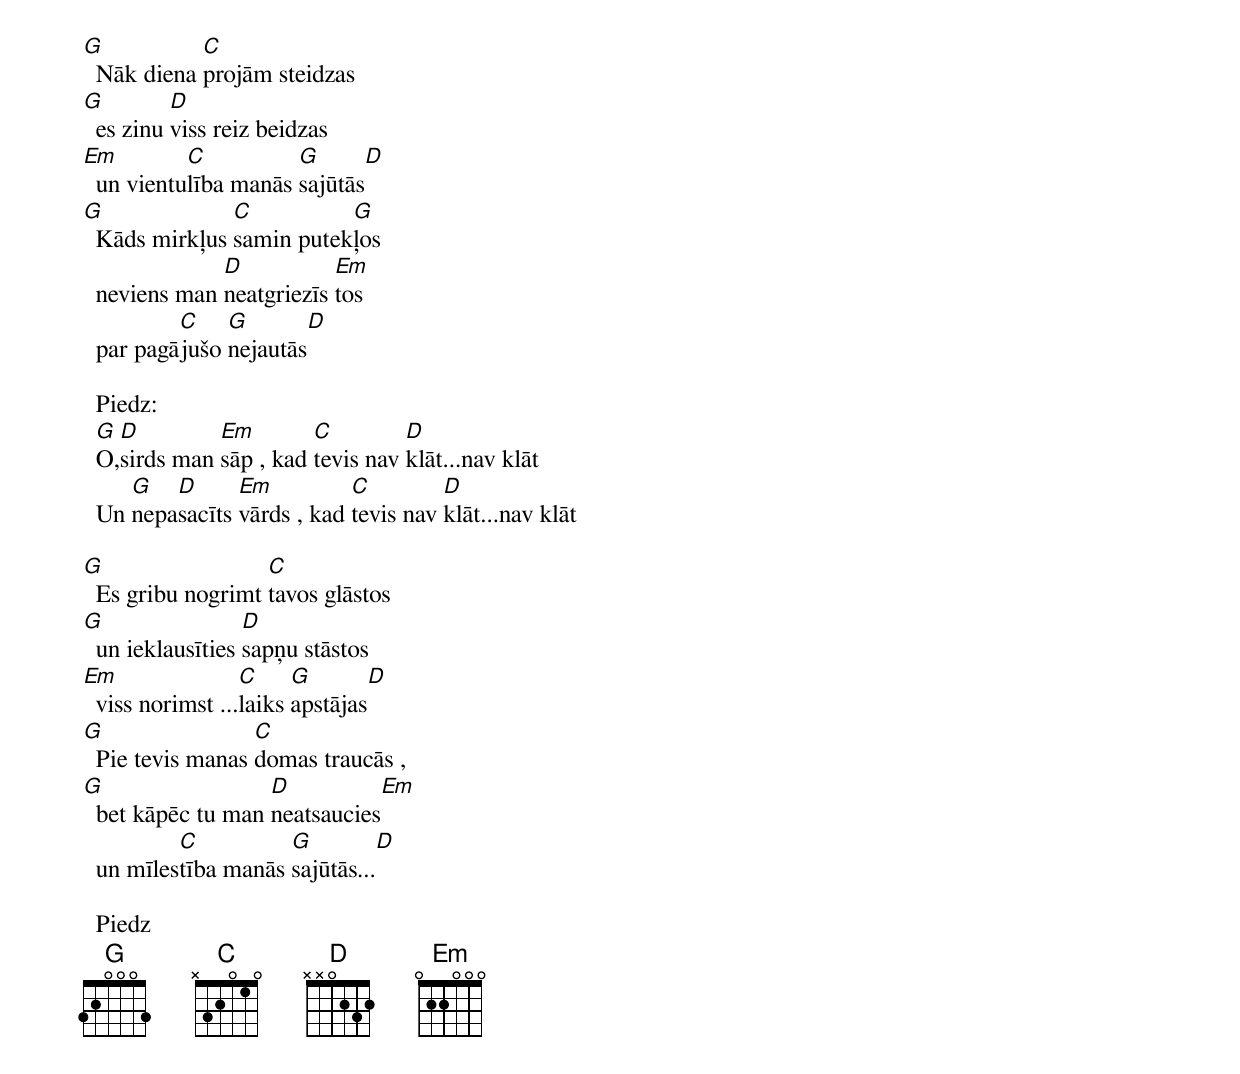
G           C
  Nāk diena projām steidzas
G         D
  es zinu viss reiz beidzas
Em         C          G        D
  un vientulība manās sajūtās
G              C          G
  Kāds mirkļus samin putekļos
              D           Em
  neviens man neatgriezīs tos
          C    G         D
  par pagājušo nejautās

  Piedz:
  G D         Em        C         D
  O,sirds man sāp , kad tevis nav klāt...nav klāt
     G   D      Em          C         D
  Un nepasacīts vārds , kad tevis nav klāt...nav klāt

G                  C
  Es gribu nogrimt tavos glāstos
G                 D
  un ieklausīties sapņu stāstos
Em                C     G         D
  viss norimst ...laiks apstājas
G                 C
  Pie tevis manas domas traucās ,
G                  D             Em
  bet kāpēc tu man neatsaucies
          C          G           D
  un mīlestība manās sajūtās...

  Piedz
